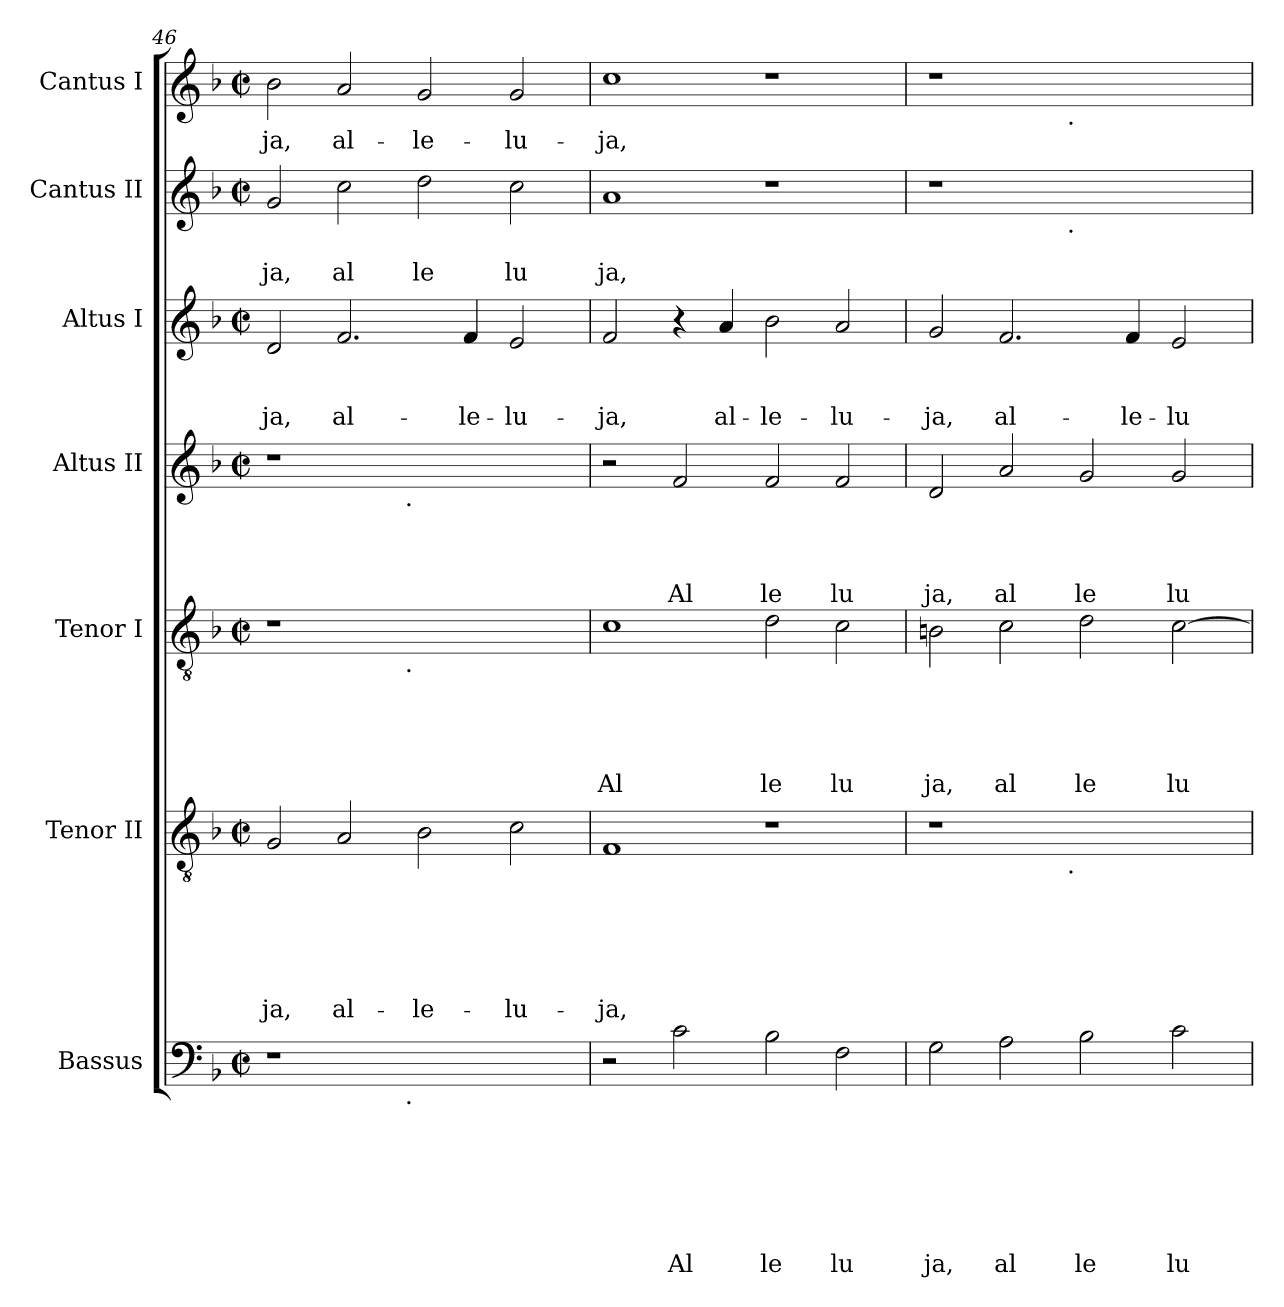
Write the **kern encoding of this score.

**kern	**text	**text	**text	**text	**text	**text	**text	**kern	**text	**text	**text	**text	**text	**text	**kern	**text	**text	**text	**text	**text	**kern	**text	**text	**text	**text	**kern	**text	**text	**text	**kern	**text	**text	**kern	**text
*part7	*part7	*part7	*part7	*part7	*part7	*part7	*part7	*part6	*part6	*part6	*part6	*part6	*part6	*part6	*part5	*part5	*part5	*part5	*part5	*part5	*part4	*part4	*part4	*part4	*part4	*part3	*part3	*part3	*part3	*part2	*part2	*part2	*part1	*part1
*staff7	*staff7	*staff7	*staff7	*staff7	*staff7	*staff7	*staff7	*staff6	*staff6	*staff6	*staff6	*staff6	*staff6	*staff6	*staff5	*staff5	*staff5	*staff5	*staff5	*staff5	*staff4	*staff4	*staff4	*staff4	*staff4	*staff3	*staff3	*staff3	*staff3	*staff2	*staff2	*staff2	*staff1	*staff1
*I"Bassus	*	*	*	*	*	*	*	*I"Tenor II	*	*	*	*	*	*	*I"Tenor I	*	*	*	*	*	*I"Altus II	*	*	*	*	*I"Altus I	*	*	*	*I"Cantus II	*	*	*I"Cantus I	*
*clefF4	*	*	*	*	*	*	*	*clefGv2	*	*	*	*	*	*	*clefGv2	*	*	*	*	*	*clefG2	*	*	*	*	*clefG2	*	*	*	*clefG2	*	*	*clefG2	*
*k[b-]	*	*	*	*	*	*	*	*k[b-]	*	*	*	*	*	*	*k[b-]	*	*	*	*	*	*k[b-]	*	*	*	*	*k[b-]	*	*	*	*k[b-]	*	*	*k[b-]	*
*F:	*	*	*	*	*	*	*	*F:	*	*	*	*	*	*	*F:	*	*	*	*	*	*F:	*	*	*	*	*F:	*	*	*	*F:	*	*	*F:	*
*M2/2	*	*	*	*	*	*	*	*M2/2	*	*	*	*	*	*	*M2/2	*	*	*	*	*	*M2/2	*	*	*	*	*M2/2	*	*	*	*M2/2	*	*	*M2/2	*
*met(c|)	*	*	*	*	*	*	*	*met(c|)	*	*	*	*	*	*	*met(c|)	*	*	*	*	*	*met(c|)	*	*	*	*	*met(c|)	*	*	*	*met(c|)	*	*	*met(c|)	*
=46	=46	=46	=46	=46	=46	=46	=46	=46	=46	=46	=46	=46	=46	=46	=46	=46	=46	=46	=46	=46	=46	=46	=46	=46	=46	=46	=46	=46	=46	=46	=46	=46	=46	=46
!	!	!	!	!	!	!	!	!	!	!	!	!	!	!LO:LY:b	!	!	!	!	!	!	!	!	!	!	!	!	!	!	!LO:LY:b	!	!	!LO:LY:b	!	!LO:LY:b
*^	*	*	*	*	*	*	*	*	*	*	*	*	*	*	*^	*	*	*	*	*	*^	*	*	*	*	*	*	*	*	*	*	*	*	*
1r	2ryy	.	.	.	.	.	.	.	2G/	.	.	.	.	.	-ja,	1r	2ryy	.	.	.	.	.	1r	2ryy	.	.	.	.	2d/	.	.	-ja,	2g/	.	ja,	2b-\	-ja,
!	!	!	!	!	!	!	!	!	!	!	!	!	!	!	!LO:LY:b	!	!	!	!	!	!	!	!	!	!	!	!	!	!	!	!	!LO:LY:b	!	!	!LO:LY:b	!	!LO:LY:b
.	4...ryy	.	.	.	.	.	.	.	2A/	.	.	.	.	.	al-	.	4...ryy	.	.	.	.	.	.	4...ryy	.	.	.	.	2.f/	.	.	al-	2cc\	.	al	2a/	al-
!	!	!	!	!	!	!	!	!	!	!	!	!	!	!	!	!	!	!	!	!	!	!	!	!LO:TX:b:t=.	!	!	!	!	!	!	!	!	!	!	!	!	!
!	!	!	!	!	!	!	!	!	!	!	!	!	!	!	!	!	!LO:TX:b:t=.	!	!	!	!	!	!	!	!	!	!	!	!	!	!	!	!	!	!	!	!
!	!LO:TX:b:t=.	!	!	!	!	!	!	!	!	!	!	!	!	!	!	!	!	!	!	!	!	!	!	!	!	!	!	!	!	!	!	!	!	!	!	!	!
.	1ryy	.	.	.	.	.	.	.	.	.	.	.	.	.	.	.	1ryy	.	.	.	.	.	.	1ryy	.	.	.	.	.	.	.	.	.	.	.	.	.
!	!	!	!	!	!	!	!	!	!	!	!	!	!	!	!LO:LY:b	!	!	!	!	!	!	!	!	!	!	!	!	!	!	!	!	!	!	!	!LO:LY:b	!	!LO:LY:b
1ryy	.	.	.	.	.	.	.	.	2B-\	.	.	.	.	.	-le-	1ryy	.	.	.	.	.	.	1ryy	.	.	.	.	.	.	.	.	.	2dd\	.	le	2g/	-le-
!	!	!	!	!	!	!	!	!	!	!	!	!	!	!	!	!	!	!	!	!	!	!	!	!	!	!	!	!	!	!	!	!LO:LY:b	!	!	!	!	!
.	.	.	.	.	.	.	.	.	.	.	.	.	.	.	.	.	.	.	.	.	.	.	.	.	.	.	.	.	4f/	.	.	-le-	.	.	.	.	.
!	!	!	!	!	!	!	!	!	!	!	!	!	!	!	!LO:LY:b	!	!	!	!	!	!	!	!	!	!	!	!	!	!	!	!	!LO:LY:b	!	!	!LO:LY:b	!	!LO:LY:b
.	.	.	.	.	.	.	.	.	2c\	.	.	.	.	.	-lu-	.	.	.	.	.	.	.	.	.	.	.	.	.	2e/	.	.	-lu-	2cc\	.	lu	2g/	-lu-
.	32ryy	.	.	.	.	.	.	.	.	.	.	.	.	.	.	.	32ryy	.	.	.	.	.	.	32ryy	.	.	.	.	.	.	.	.	.	.	.	.	.
=47	=47	=47	=47	=47	=47	=47	=47	=47	=47	=47	=47	=47	=47	=47	=47	=47	=47	=47	=47	=47	=47	=47	=47	=47	=47	=47	=47	=47	=47	=47	=47	=47	=47	=47	=47	=47	=47
!	!	!	!	!	!	!	!	!	!	!	!	!	!	!	!LO:LY:b	!	!	!	!	!	!	!LO:LY:b	!	!	!	!	!	!	!	!	!	!LO:LY:b	!	!	!LO:LY:b	!	!LO:LY:b
*	*	*	*	*	*	*	*	*	*	*	*	*	*	*	*	*v	*v	*	*	*	*	*	*	*	*	*	*	*	*	*	*	*	*	*	*	*	*
*v	*v	*	*	*	*	*	*	*	*	*	*	*	*	*	*	*	*	*	*	*	*	*v	*v	*	*	*	*	*	*	*	*	*	*	*	*	*
2r	.	.	.	.	.	.	.	1F	.	.	.	.	.	-ja,	1c	.	.	.	.	Al	2r	.	.	.	.	2f/	.	.	-ja,	1a	.	ja,	1cc	-ja,
!	!	!	!	!	!	!	!LO:LY:b	!	!	!	!	!	!	!	!	!	!	!	!	!	!	!	!	!	!LO:LY:b	!	!	!	!	!	!	!	!	!
2c\	.	.	.	.	.	.	Al	.	.	.	.	.	.	.	.	.	.	.	.	.	2f/	.	.	.	Al	4r	.	.	.	.	.	.	.	.
!	!	!	!	!	!	!	!	!	!	!	!	!	!	!	!	!	!	!	!	!	!	!	!	!	!	!	!	!	!LO:LY:b	!	!	!	!	!
.	.	.	.	.	.	.	.	.	.	.	.	.	.	.	.	.	.	.	.	.	.	.	.	.	.	4a/	.	.	al-	.	.	.	.	.
!	!	!	!	!	!	!	!LO:LY:b	!	!	!	!	!	!	!	!	!	!	!	!	!LO:LY:b	!	!	!	!	!LO:LY:b	!	!	!	!LO:LY:b	!	!	!	!	!
2B-\	.	.	.	.	.	.	le	1r	.	.	.	.	.	.	2d\	.	.	.	.	le	2f/	.	.	.	le	2b-\	.	.	-le-	1r	.	.	1r	.
!	!	!	!	!	!	!	!LO:LY:b	!	!	!	!	!	!	!	!	!	!	!	!	!LO:LY:b	!	!	!	!	!LO:LY:b	!	!	!	!LO:LY:b	!	!	!	!	!
2F\	.	.	.	.	.	.	lu	.	.	.	.	.	.	.	2c\	.	.	.	.	lu	2f/	.	.	.	lu	2a/	.	.	-lu-	.	.	.	.	.
=48	=48	=48	=48	=48	=48	=48	=48	=48	=48	=48	=48	=48	=48	=48	=48	=48	=48	=48	=48	=48	=48	=48	=48	=48	=48	=48	=48	=48	=48	=48	=48	=48	=48	=48
!	!	!	!	!	!	!	!LO:LY:b	!	!	!	!	!	!	!	!	!	!	!	!	!LO:LY:b	!	!	!	!	!LO:LY:b	!	!	!	!LO:LY:b	!	!	!	!	!
*	*	*	*	*	*	*	*	*^	*	*	*	*	*	*	*	*	*	*	*	*	*	*	*	*	*	*	*	*	*	*^	*	*	*^	*
2G\	.	.	.	.	.	.	ja,	1r	2ryy	.	.	.	.	.	.	2Bn\	.	.	.	.	ja,	2d/	.	.	.	ja,	2g/	.	.	-ja,	1r	2ryy	.	.	1r	2ryy	.
!	!	!	!	!	!	!	!LO:LY:b	!	!	!	!	!	!	!	!	!	!	!	!	!	!LO:LY:b	!	!	!	!	!LO:LY:b	!	!	!	!LO:LY:b	!	!	!	!	!	!	!
2A\	.	.	.	.	.	.	al	.	4...ryy	.	.	.	.	.	.	2c\	.	.	.	.	al	2a/	.	.	.	al	2.f/	.	.	al-	.	4...ryy	.	.	.	4...ryy	.
!	!	!	!	!	!	!	!	!	!	!	!	!	!	!	!	!	!	!	!	!	!	!	!	!	!	!	!	!	!	!	!	!	!	!	!	!LO:TX:b:t=.	!
!	!	!	!	!	!	!	!	!	!	!	!	!	!	!	!	!	!	!	!	!	!	!	!	!	!	!	!	!	!	!	!	!LO:TX:b:t=.	!	!	!	!	!
!	!	!	!	!	!	!	!	!	!LO:TX:b:t=.	!	!	!	!	!	!	!	!	!	!	!	!	!	!	!	!	!	!	!	!	!	!	!	!	!	!	!	!
.	.	.	.	.	.	.	.	.	1ryy	.	.	.	.	.	.	.	.	.	.	.	.	.	.	.	.	.	.	.	.	.	.	1ryy	.	.	.	1ryy	.
!	!	!	!	!	!	!	!LO:LY:b	!	!	!	!	!	!	!	!	!	!	!	!	!	!LO:LY:b	!	!	!	!	!LO:LY:b	!	!	!	!	!	!	!	!	!	!	!
2B-\	.	.	.	.	.	.	le	1ryy	.	.	.	.	.	.	.	2d\	.	.	.	.	le	2g/	.	.	.	le	.	.	.	.	1ryy	.	.	.	1ryy	.	.
!	!	!	!	!	!	!	!	!	!	!	!	!	!	!	!	!	!	!	!	!	!	!	!	!	!	!	!	!	!	!LO:LY:b	!	!	!	!	!	!	!
.	.	.	.	.	.	.	.	.	.	.	.	.	.	.	.	.	.	.	.	.	.	.	.	.	.	.	4f/	.	.	-le-	.	.	.	.	.	.	.
!	!	!	!	!	!	!	!LO:LY:b	!	!	!	!	!	!	!	!	!	!	!	!	!	!LO:LY:b	!	!	!	!	!LO:LY:b	!	!	!	!LO:LY:b	!	!	!	!	!	!	!
2c\	.	.	.	.	.	.	lu	.	.	.	.	.	.	.	.	[>2c\	.	.	.	.	lu	2g/	.	.	.	lu	2e/	.	.	-lu-	.	.	.	.	.	.	.
.	.	.	.	.	.	.	.	.	32ryy	.	.	.	.	.	.	.	.	.	.	.	.	.	.	.	.	.	.	.	.	.	.	32ryy	.	.	.	32ryy	.
*	*	*	*	*	*	*	*	*	*	*	*	*	*	*	*	*	*	*	*	*	*	*	*	*	*	*	*	*	*	*	*v	*v	*	*	*	*	*
*	*	*	*	*	*	*	*	*v	*v	*	*	*	*	*	*	*	*	*	*	*	*	*	*	*	*	*	*	*	*	*	*	*	*	*v	*v	*
=	=	=	=	=	=	=	=	=	=	=	=	=	=	=	=	=	=	=	=	=	=	=	=	=	=	=	=	=	=	=	=	=	=	=
*-	*-	*-	*-	*-	*-	*-	*-	*-	*-	*-	*-	*-	*-	*-	*-	*-	*-	*-	*-	*-	*-	*-	*-	*-	*-	*-	*-	*-	*-	*-	*-	*-	*-	*-
